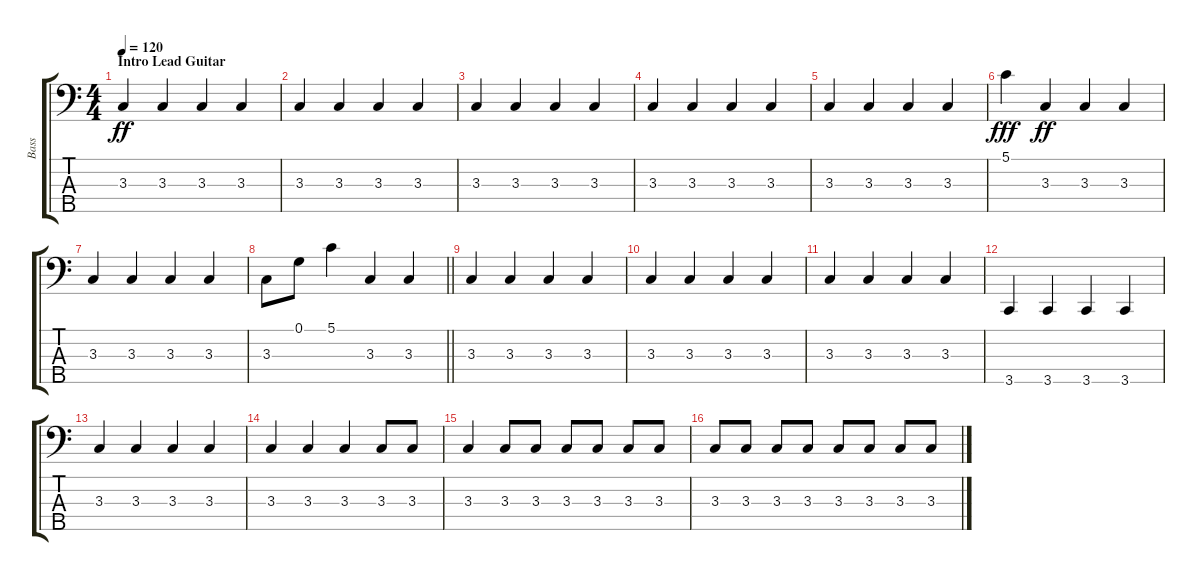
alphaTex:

\track ("Bass" "Bass") {instrument electricbasspick}
\staff {score tabs}
\tuning (G2 D2 A1 E1 A0) {hide}
\ts (4 4)
\section ("" "Intro Lead Guitar")
\tempo 120
\clef f4
\ks c
3.3.4{dy ff} 3.3.4 3.3.4 3.3.4 |
3.3.4 3.3.4 3.3.4 3.3.4 |
3.3.4 3.3.4 3.3.4 3.3.4 |
3.3.4 3.3.4 3.3.4 3.3.4 |
3.3.4 3.3.4 3.3.4 3.3.4 |
5.1.4{dy fff} 3.3.4{dy ff} 3.3.4 3.3.4 |
3.3.4 3.3.4 3.3.4 3.3.4 |
\barLineRight lightlight
3.3.8 0.1.8 5.1.4 3.3.4 3.3.4 |
3.3.4 3.3.4 3.3.4 3.3.4 |
3.3.4 3.3.4 3.3.4 3.3.4 |
3.3.4 3.3.4 3.3.4 3.3.4 |
3.5.4 3.5.4 3.5.4 3.5.4 |
3.3.4 3.3.4 3.3.4 3.3.4 |
3.3.4 3.3.4 3.3.4 3.3.8 3.3.8 |
3.3.4 3.3.8 3.3.8 3.3.8 3.3.8 3.3.8 3.3.8 |
3.3.8 3.3.8 3.3.8 3.3.8 3.3.8 3.3.8 3.3.8 3.3.8
